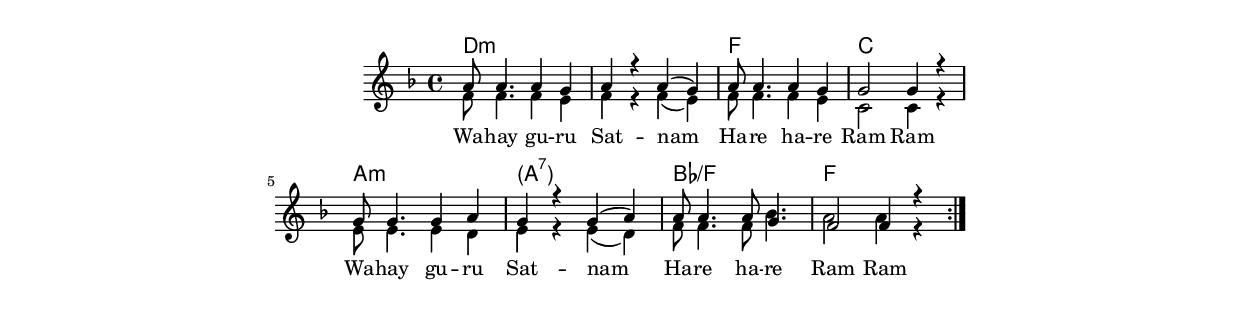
\version "2.19.45"
\paper {
	line-width = 4.6\in
}

#(define (parenthesis-ignatzek-chord-names in-pitches bass inversion context) 
(markup #:line ("(" (ignatzek-chord-names in-pitches bass inversion context) ")"))) 

melody = \relative c'' {
  \clef treble
  \key f \major
  \time 4/4 
	\new Voice = "words" {
		\voiceOne 
		\repeat volta 2 {
			a8 a4. a4 g | a r a( g) | a8 a4. a4 g | g2 g4 r |
			g8 g4. g4 a | g r g( a) | a8 a4. a8 g4. | f2 f4 r |
		}
	}
}

harmony = \relative c' {
  \voiceTwo
	f8 f4. f4 e | f r f( e) | f8 f4. f4 e | c2 c4 r |
	e8 e4. e4 d | e r e( d) | f8 f4. f8 bes4. | a2 a4 r |
}

text =  \lyricmode {
	Wa -- hay gu -- ru Sat -- nam__
	Ha -- re ha -- re Ram Ram
	Wa -- hay gu -- ru Sat -- nam__
	Ha -- re ha -- re Ram Ram
}

harmonies = \chordmode {
  	d1:m | d:m | f | c |
  	a:m | 
  	\set chordNameFunction = #parenthesis-ignatzek-chord-names 
		a1:7 
		\unset chordNameFunction 
  	| bes/f | f |
}

\score {
  <<
    \new ChordNames {
      \set chordChanges = ##t
      \harmonies
    }
    \new Staff  {
    <<
    	\new Voice = "upper" { \melody }
    	\new Voice = "lower" { \harmony }
    >>
  	}
  	\new Lyrics \lyricsto "words" \text
  >>
  
  
  \layout { 
   #(layout-set-staff-size 16)
   }
  \midi { 
  	\tempo 4 = 125
  }
}